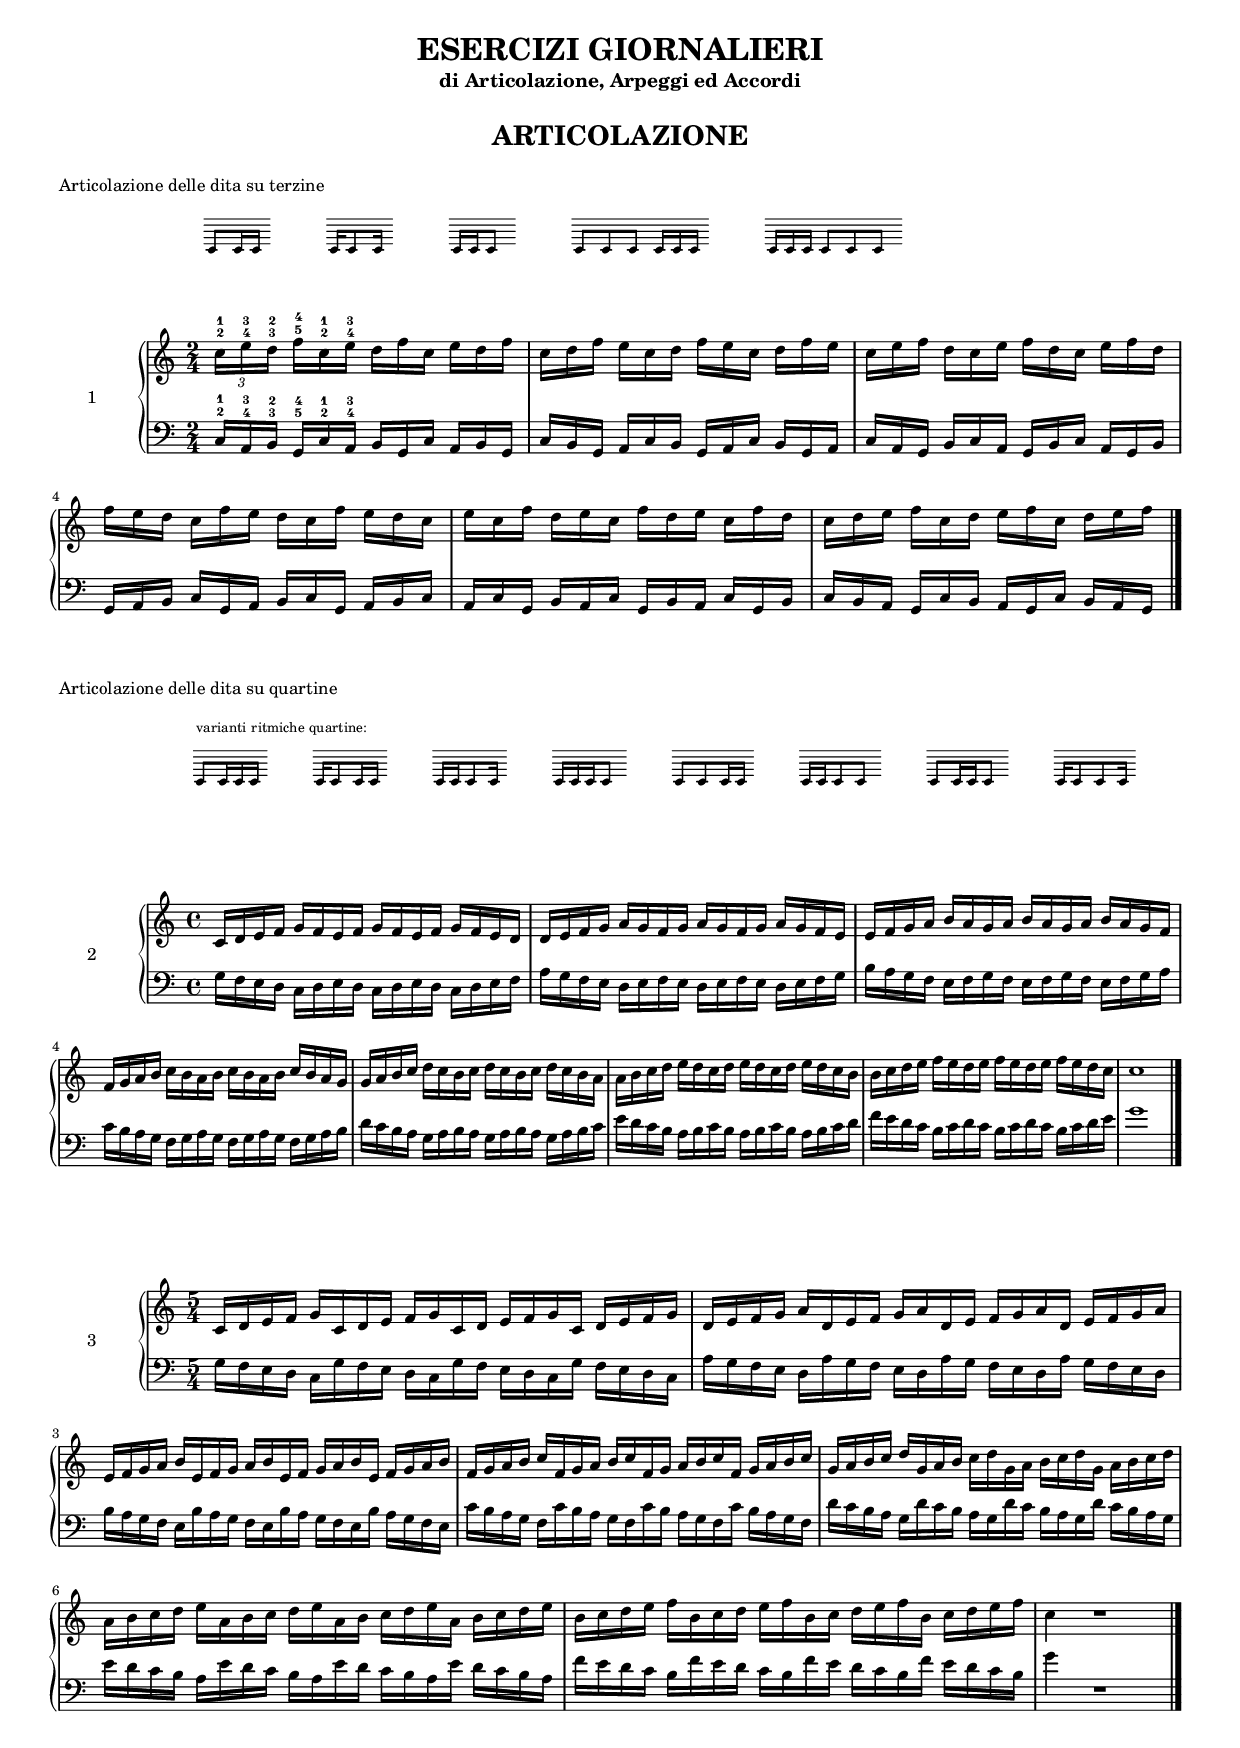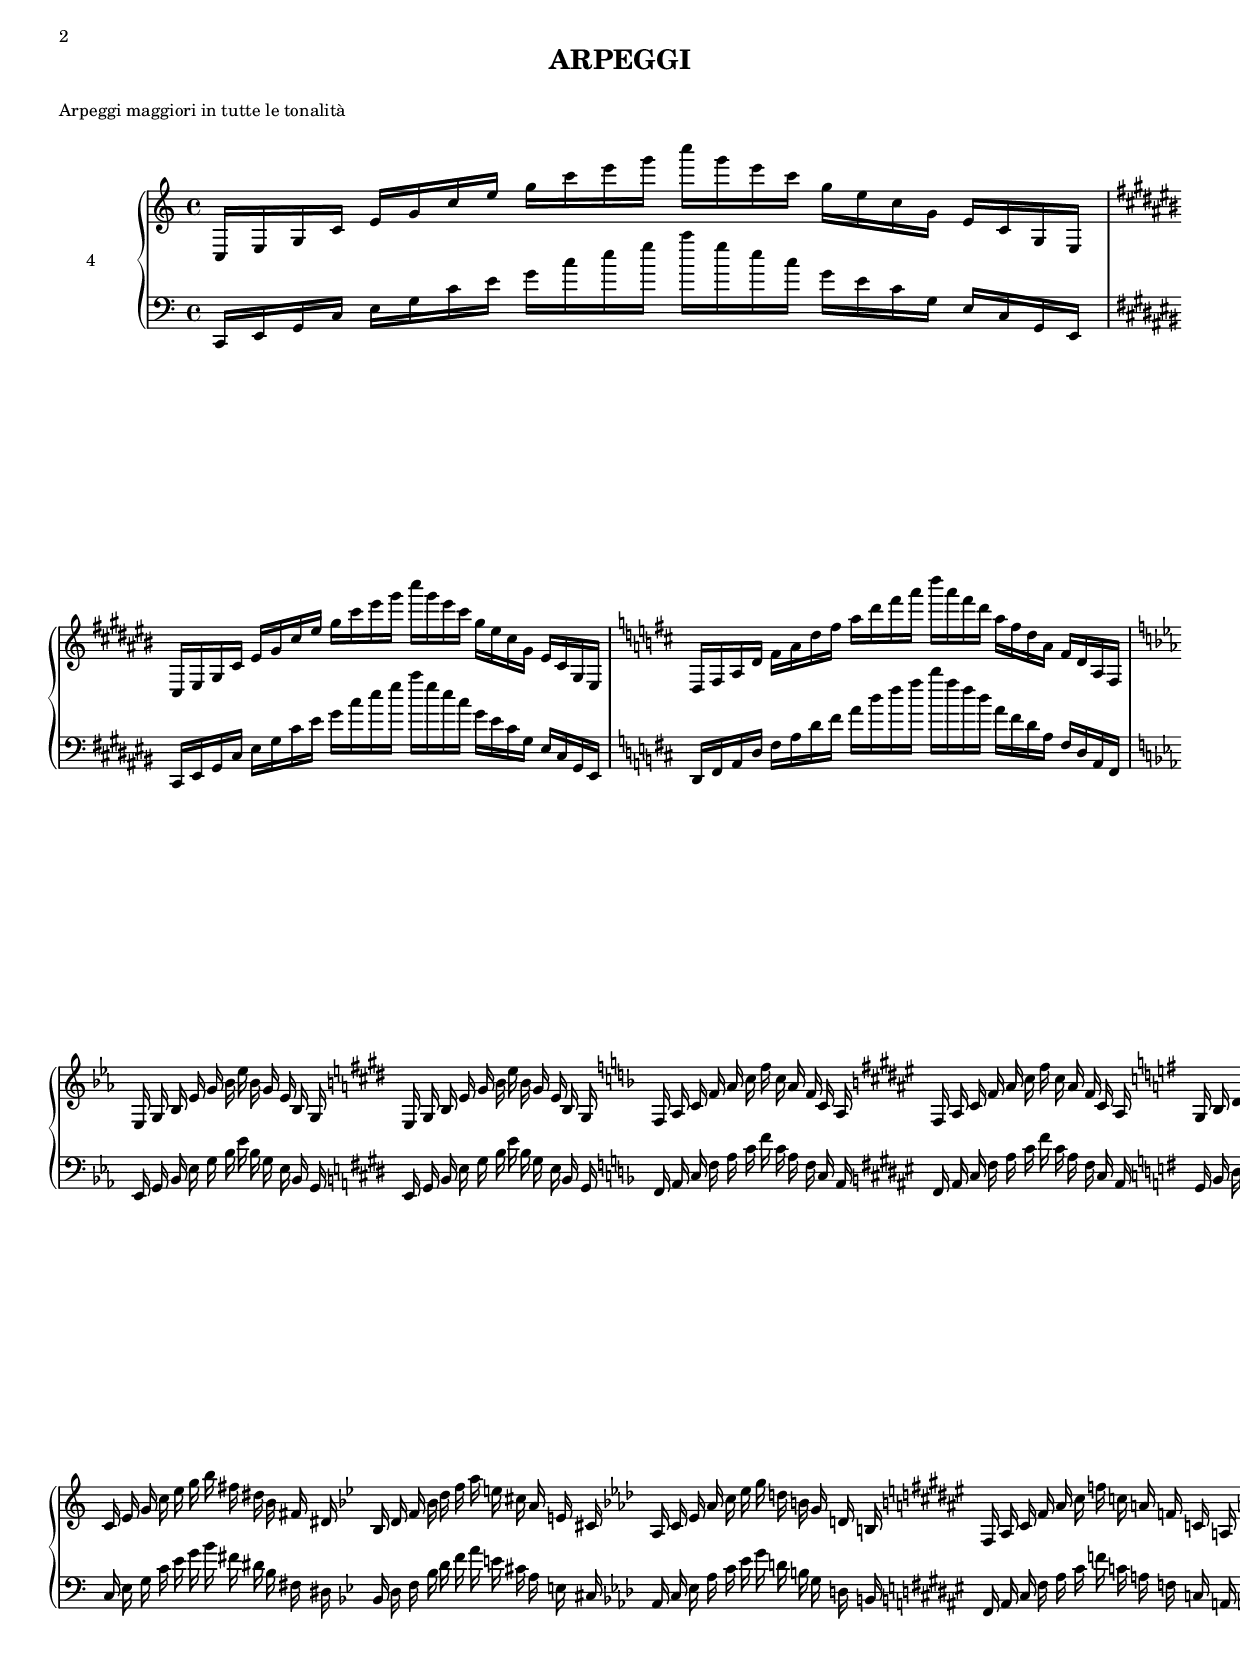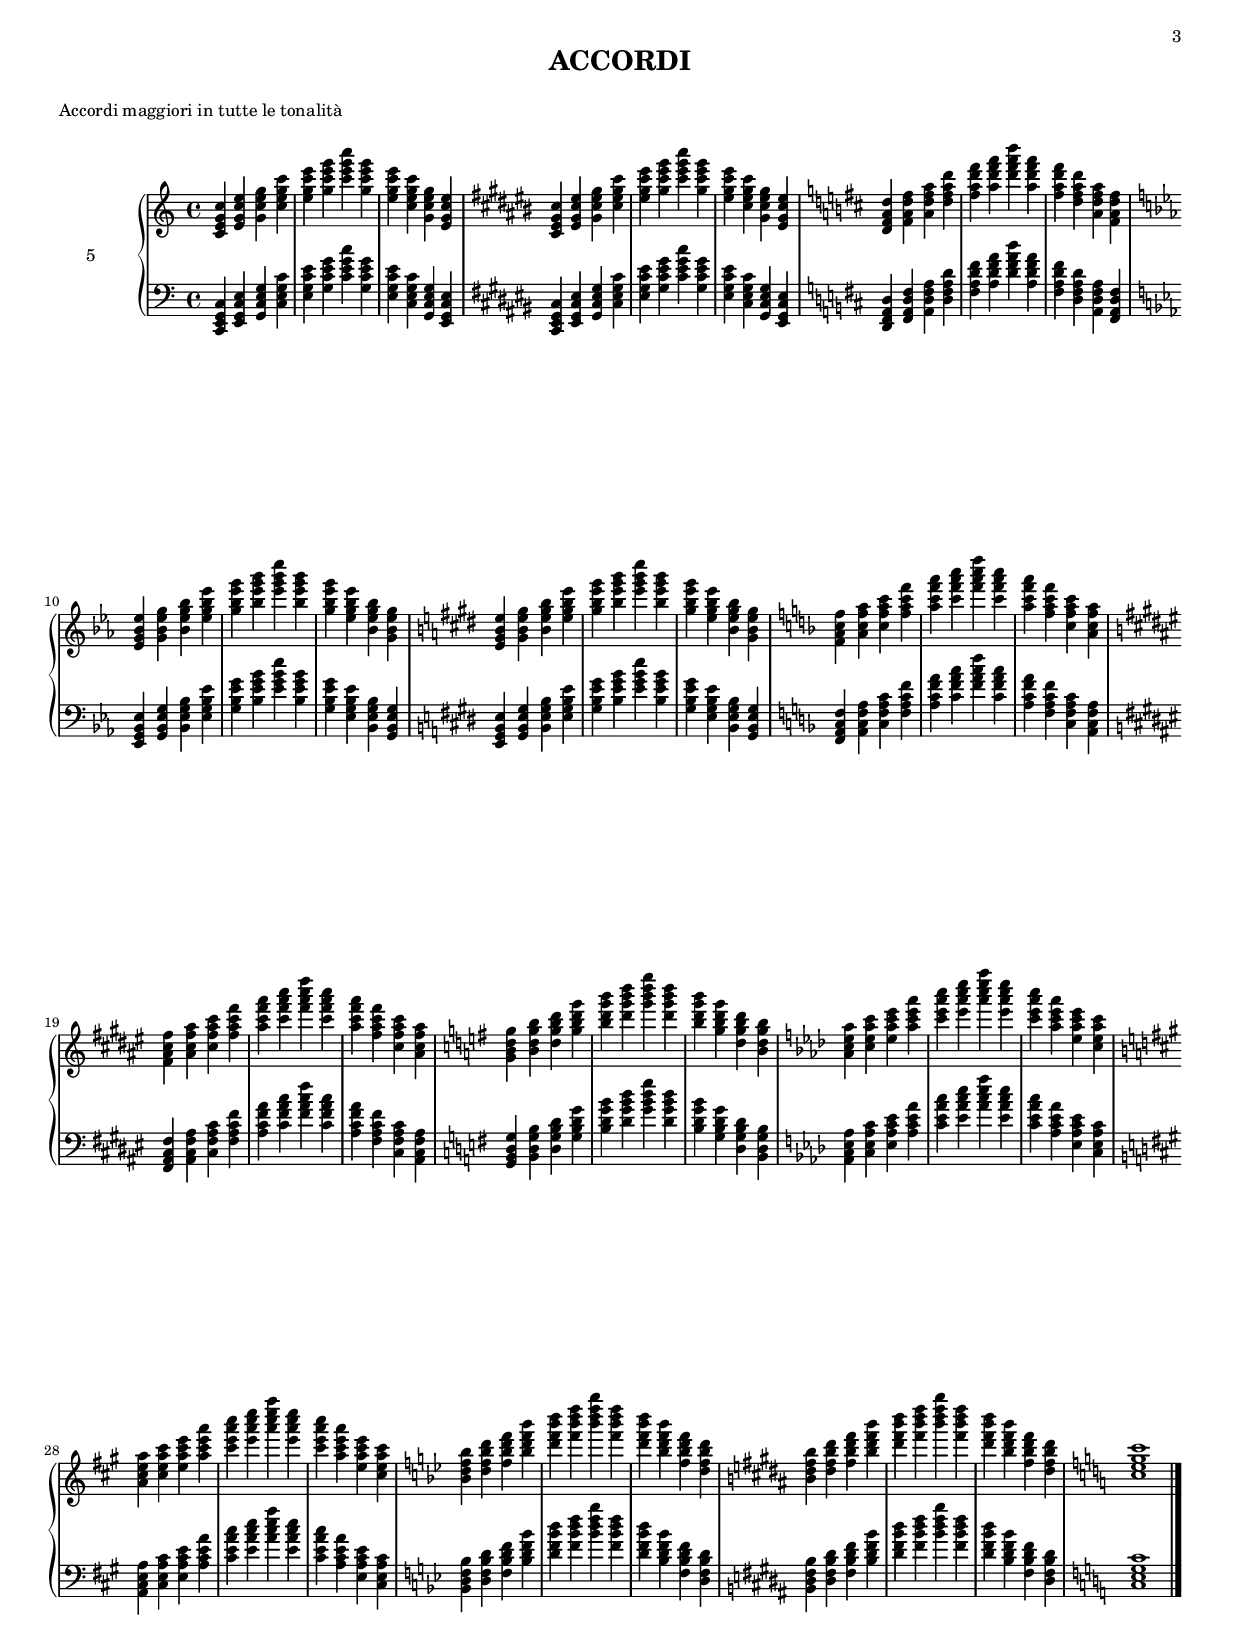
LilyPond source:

\version "2.12.3"
#(ly:set-option 'delete-intermediate-files #t)


% INCLUDES
articolazioneTerzineUpper = \relative c'' {
    \time 2/4
    \times 2/3 { c16-2-1[ e-4-3 d-3-2 ] } \override TupletNumber #'transparent = ##t 
                  \times 2/3 { f-5-4[ c-2-1 e-4-3 ] } \times 2/3 { d[ f c ] } \times 2/3 { e[ d f ] }
    \times 2/3 {   c[ d f ] } \times 2/3 { e[ c d ] } \times 2/3 { f[ e c ] } \times 2/3 { d[ f e ] }
    \times 2/3 {   c[ e f ] } \times 2/3 { d[ c e ] } \times 2/3 { f[ d c ] } \times 2/3 { e[ f d ] }
    \times 2/3 {   f[ e d ] } \times 2/3 { c[ f e ] } \times 2/3 { d[ c f ] } \times 2/3 { e[ d c ] }
    \times 2/3 {   e[ c f ] } \times 2/3 { d[ e c ] } \times 2/3 { f[ d e ] } \times 2/3 { c[ f d ] }
    \times 2/3 {   c[ d e ] } \times 2/3 { f[ c d ] } \times 2/3 { e[ f c ] } \times 2/3 { d[ e f ] }
    \bar "|."
}
articolazioneTerzineLower = \relative c {
    \time 2/4
    \override TupletNumber #'transparent = ##t
    \times 2/3 { c16-2-1[ a-4-3 b-3-2 ] }
                  \times 2/3 { g-5-4[ c-2-1 a-4-3 ] } \times 2/3 { b[ g c ] } \times 2/3 { a[ b g ] }
    \times 2/3 {   c[ b g ] } \times 2/3 { a[ c b ] } \times 2/3 { g[ a c ] } \times 2/3 { b[ g a ] }
    \times 2/3 {   c[ a g ] } \times 2/3 { b[ c a ] } \times 2/3 { g[ b c ] } \times 2/3 { a[ g b ] }
    \times 2/3 {   g[ a b ] } \times 2/3 { c[ g a ] } \times 2/3 { b[ c g ] } \times 2/3 { a[ b c ] }
    \times 2/3 {   a[ c g ] } \times 2/3 { b[ a c ] } \times 2/3 { g[ b a ] } \times 2/3 { c[ g b ] }
    \times 2/3 {   c[ b a ] } \times 2/3 { g[ c b ] } \times 2/3 { a[ g c ] } \times 2/3 { b[ a g ] }
    \bar "|."
}

articolazioneTerzineVar = \relative c' {
    \cadenzaOn
    \stopStaff
    \skip 1
    \startStaff
        c8[ c16 c16]
    \stopStaff
    \skip 1
    \startStaff
        c16[ c8 c16]
    \stopStaff
    \skip 1
    \startStaff
        c16[ c16 c8]
    \stopStaff
    \skip 1
    \startStaff
        c8[ c8 c8] c16[ c16 c16]]
    \stopStaff
    \skip 1
    \startStaff
        c16[ c16 c16] c8[ c8 c8]]
    \stopStaff
    \skip 1
    \cadenzaOff
}

articolazioneQuartineAUpper = \relative c' {
    \time 4/4 
    c16 d e f  g f e f  g f e f  g f e d
    d16 e f g  a g f g  a g f g  a g f e
    e16 f g a  b a g a  b a g a  b a g f
    f16 g a b  c b a b  c b a b  c b a g
    g16 a b c  d c b c  d c b c  d c b a
    a16 b c d  e d c d  e d c d  e d c b
    b16 c d e  f e d e  f e d e  f e d c
    c1
    \bar "|."
}
articolazioneQuartineALower = \relative c' {
    \time 4/4
    g16 f e d  c d e d  c d e d  c d e f
    a16 g f e  d e f e  d e f e  d e f g 
    b16 a g f  e f g f  e f g f  e f g a
    c16 b a g  f g a g  f g a g  f g a b
    d16 c b a  g a b a  g a b a  g a b c
    e16 d c b  a b c b  a b c b  a b c d
    f16 e d c  b c d c  b c d c  b c d e
    g1
    \bar "|."
}


articolazioneQuartineBUpper = \relative c' {
    \time 5/4
    c16 d e f  g c, d e  f g c, d  e f g c,  d e f g
    d16 e f g  a d, e f  g a d, e  f g a d,  e f g a
    e16 f g a  b e, f g  a b e, f  g a b e,  f g a b
    f16 g a b  c f, g a  b c f, g  a b c f,  g a b c
    g16 a b c  d g, a b  c d g, a  b c d g,  a b c d
    a16 b c d  e a, b c  d e a, b  c d e a,  b c d e
    b16 c d e  f b, c d  e f b, c  d e f b,  c d e f
    c4 r1
    \bar "|."
}
articolazioneQuartineBLower = \relative c' {
    \time 5/4
    g16  f e d  c g' f e  d c g' f  e d c g'  f e d c
    a'16 g f e  d a' g f  e d a' g  f e d a'  g f e d
    b'16 a g f  e b' a g  f e b' a  g f e b'  a g f e
    c'16 b a g  f c' b a  g f c' b  a g f c'  b a g f
    d'16 c b a  g d' c b  a g d' c  b a g d'  c b a g
    e'16 d c b  a e' d c  b a e' d  c b a e'  d c b a
    f'16 e d c  b f' e d  c b f' e  d c b f'  e d c b
    g'4  r1
    \bar "|."
}
articolazioneQuartineVar = \relative c' {
    \cadenzaOn
    \stopStaff
    \skip 1
    \startStaff
        c8[^\markup { \raise #2 { varianti ritmiche quartine: }} c16 c16 c16]
    \stopStaff
    \skip 1
    \startStaff
        c16[ c8 c16 c16]
    \stopStaff
    \skip 1
    \startStaff
        c16[ c16 c8 c16]
    \stopStaff
    \skip 1
    \startStaff
        c16[ c16 c16 c8]
    \stopStaff
    \skip 1
    \startStaff
        c8[ c8 c16 c16]
    \stopStaff
    \skip 1
    \startStaff
        c16[ c16 c8 c8]
    \stopStaff
    \skip 1
    \startStaff
        c8[ c16 c16 c8]
    \stopStaff
    \skip 1
    \startStaff
        c16[ c8 c8 c16]
    \stopStaff
    \skip 1
    \cadenzaOff
}

% -----------------------------------------------------------------------------------------------------------------------
% -----------------------------------------------------------------------------------------------------------------------
%                                           ARPEGGGI MAGGIORI NEI 12 TONI (4 OTTAVE)
% -----------------------------------------------------------------------------------------------------------------------
% -----------------------------------------------------------------------------------------------------------------------
arpeggiMaggioriXIIToni = {
    \cadenzaOn

	\key c \major		c,16[ e g c]			e[ g c e] 				g[ c e g]			c[ g e c]			g[ e c g]			e[ c g e]			\bar "|"
	\key cis \major		cis[ eis gis cis]		eis[ gis cis eis] 		gis[ cis eis gis]	cis[ gis eis cis]	gis[ eis cis gis]	eis[ cis gis eis]	\bar "|"
	\key d \major		d[ fis a d]				fis[ a d fis]			a[ d fis a]			d[ a fis d]			a[ fis d a] 		fis[ d a fis]		\bar "|"
	\key ees \major		ees g bes ees			g bes ees bes			g ees bes g
	\key e \major		e gis b e				gis b e b				gis e b gis
	\key f \major		f a c f					a c f c					a f c a
	\key fis \major		fis ais cis fis			ais cis fis cis			ais fis cis ais
	\key g \major		g b d g					b d g d					b g d b
	\key aes \major		aes c ees aes			c ees aes ees			c aes ees c
	\key a \major		a cis e a				cis e a e				cis a e cis
	\key bes \major		bes d f bes				d f bes f				d bes f d
	\key b \major		b dis fis b				dis fis b fis			dis b fis dis

    \bar "||"

	\key c \major		c e g c					e g b fis				dis b fis dis
	\key bes \major		bes d f bes				d f  a e				cis a e cis
	\key aes \major		aes c ees aes			c ees g d				b g d b
	\key fis \major		fis ais cis fis			ais cis f c				a f c a
    \key e \major		e gis b e				gis b ees bes			g ees bes g
	\key d \major		d fis a d				fis a cis gis			eis cis gis eis
	\key c \major		c e g c					e g c g					e c g e
	\key c \major		c2.

%	\key c \major		c e g c					e g b fis				dis b fis dis
%	\key bes \major		bes d f bes				d f  a e				cis a e cis
%	\key a \major		a cis e a				cis e aes ees			c aes ees c
%	\key aes \major		aes c ees aes			c ees g d				b g d b
%	\key g \major		g b d g					b d fis cis				ais fis cis ais
%	\key fis \major		fis ais cis fis			ais cis f c				a f c a
%	\key f \major		f a c f					a c ees bes				g ees bes g
%	\key ees \major		ees g bes ees			g bes d a 				fis	d a fis
%	\key d \major		d fis a d				fis a cis gis			eis cis gis eis
%	\key cis \major		cis eis gis cis			eis gis c g				e c g e
%	\key c \major		c2.

    \cadenzaOff
    \bar "|."
}


arpeggioEstesoDueOttave = {
    \time 3/4
	\key c \major		c,16 e g c				e g c g					e c g e
	\key cis \major		cis eis gis cis			eis gis cis gis			eis cis gis eis
	\key d \major		d fis a d				fis a d a 				fis	d a fis
	\key ees \major		ees g bes ees			g bes ees bes			g ees bes g
	\key e \major		e gis b e				gis b e b				gis e b gis
	\key f \major		f a c f					a c f c					a f c a
	\key fis \major		fis ais cis fis			ais cis fis cis			ais fis cis ais
	\key g \major		g b d g					b d g d					b g d b
	\key aes \major		aes c ees aes			c ees aes ees			c aes ees c
	\key a \major		a cis e a				cis e a e				cis a e cis
	\key bes \major		bes d f bes				d f bes f				d bes f d
	\key b \major		b dis fis b				dis fis b fis			dis b fis dis

    \bar "||"

	\key c \major		c e g c					e g b fis				dis b fis dis
	\key bes \major		bes d f bes				d f  a e				cis a e cis
	\key aes \major		aes c ees aes			c ees g d				b g d b
	\key fis \major		fis ais cis fis			ais cis f c				a f c a
    \key e \major		e gis b e				gis b ees bes			g ees bes g
	\key d \major		d fis a d				fis a cis gis			eis cis gis eis
	\key c \major		c e g c					e g c g					e c g e
	\key c \major		c2.

%	\key c \major		c e g c					e g b fis				dis b fis dis
%	\key bes \major		bes d f bes				d f  a e				cis a e cis
%	\key a \major		a cis e a				cis e aes ees			c aes ees c
%	\key aes \major		aes c ees aes			c ees g d				b g d b
%	\key g \major		g b d g					b d fis cis				ais fis cis ais
%	\key fis \major		fis ais cis fis			ais cis f c				a f c a
%	\key f \major		f a c f					a c ees bes				g ees bes g
%	\key ees \major		ees g bes ees			g bes d a 				fis	d a fis
%	\key d \major		d fis a d				fis a cis gis			eis cis gis eis
%	\key cis \major		cis eis gis cis			eis gis c g				e c g e
%	\key c \major		c2.
	
    \bar "|."
}

arpeggioEstesoDueOttaveVar = \relative c' {
    \cadenzaOn
    \stopStaff
    \skip 1
    \startStaff
	\bar ".|:"
	c16[ e g c]			e[ g c g]		e[ c g e]
	\bar ":|."
	cis
	\stopStaff
    \skip 1
    \cadenzaOff
}

% -----------------------------------------------------------------------------------------------------------------------
% -----------------------------------------------------------------------------------------------------------------------
%                                           ACORDI MAGGIORI NEI 12 TONI (2 OTTAVE)
% -----------------------------------------------------------------------------------------------------------------------
% -----------------------------------------------------------------------------------------------------------------------
accordiMaggioriXIIToni = {
    \time 4/4

	\key c \major
	<c e g c>4				<e g c e>4				<g c e g>4				<c e g c>4
	<e g c e>4				<g c e g>4				<c e g c>4				<g c e g>4
	<e g c e>4				<c e g c>4				<g c e g>4				<e g c e>4

	\key cis \major
	<cis eis gis cis>4		<eis gis cis eis>4		<gis cis eis gis>4		<cis eis gis cis>4
	<eis gis cis eis>4		<gis cis eis gis>4		<cis eis gis cis>4		<gis cis eis gis>4
	<eis gis cis eis>4		<cis eis gis cis>4		<gis cis eis gis>4		<eis gis cis eis>4

	\key d \major
	<d fis a d>4			<fis a d fis>4			<a d fis a>4			<d fis a d>4
	<fis a d fis>4			<a d fis a>4			<d fis a d>4			<a d fis a>4
	<fis a d fis>4			<d fis a d>4			<a d fis a>4			<fis a d fis>4

	\key ees \major
	<ees g bes ees>4		<g bes ees g>4			<bes ees g bes>4		<ees g bes ees>4
	<g bes ees g>4			<bes ees g bes>4		<ees g bes ees>4		<bes ees g bes>4
	<g bes ees g>4			<ees g bes ees>4		<bes ees g bes>4		<g bes ees g>4

	\key e \major
	<e gis b e>4			<gis b e gis>4			<b e gis b>4			<e gis b e>4
	<gis b e gis>4			<b e gis b>4			<e gis b e>4			<b e gis b>4
	<gis b e gis>4			<e gis b e>4			<b e gis b>4			<gis b e gis>4

	\key f \major
	<f a c f>4				<a c f a>4				<c f a c>4				<f a c f>4
	<a c f a>4				<c f a c>4				<f a c f>4				<c f a c>4
	<a c f a>4				<f a c f>4				<c f a c>4				<a c f a>4

	\key fis \major
	<fis ais cis fis>4		<ais cis fis ais>4		<cis fis ais cis>4		<fis ais cis fis>4
	<ais cis fis ais>4		<cis fis ais cis>4		<fis ais cis fis>4		<cis fis ais cis>4
	<ais cis fis ais>4		<fis ais cis fis>4		<cis fis ais cis>4		<ais cis fis ais>4

	\key g \major
	<g b d g>4				<b d g b>4				<d g b d>4				<g b d g>4
	<b d g b>4				<d g b d>4				<g b d g>4				<d g b d>4
	<b d g b>4				<g b d g>4				<d g b d>4				<b d g b>4

	\key aes \major
	<aes c ees aes>4		<c ees aes c>4			<ees aes c ees>4		<aes c ees aes>4
	<c ees aes c>4			<ees aes c ees>4		<aes c ees aes>4		<ees aes c ees>4
	<c ees aes c>4			<aes c ees aes>4		<ees aes c ees>4		<c ees aes c>4

	\key a \major
	<a cis e a>4			<cis e a cis>4			<e a cis e>4			<a cis e a>4
	<cis e a cis>4			<e a cis e>4			<a cis e a>4			<e a cis e>4
	<cis e a cis>4			<a cis e a>4			<e a cis e>4			<cis e a cis>4

	\key bes \major
	<bes d f bes>4			<d f bes d>4			<f bes d f>4			<bes d f bes>4
	<d f bes d>4			<f bes d f>4			<bes d f bes>4			<f bes d f>4
	<d f bes d>4			<bes d f bes>4			<f bes d f>4			<d f bes d>4

	\key b \major
	<b dis fis b>4			<dis fis b dis>4		<fis b dis fis>4		<b dis fis b>4
	<dis fis b dis>4		<fis b dis fis>4		<b dis fis b>4			<fis b dis fis>4
	<dis fis b dis>4		<b dis fis b>4			<fis b dis fis>4		<dis fis b dis>4

	\key c \major
	<c e g c>1

    \bar "|."
}



#(set-global-staff-size 15)


\book {
    \paper { print-all-headers = ##t }
    \header {
        title    = \markup {\larger "ESERCIZI GIORNALIERI"}
        subtitle = "di Articolazione, Arpeggi ed Accordi"
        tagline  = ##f
    }
	\markup { \vspace #1 }


    % -------------------------------------------------------------------------------------------------------------------
    %   ARTICOLAZIONE - TERZINE CON VARIANTI
    % -------------------------------------------------------------------------------------------------------------------   
    \score {
        \new Staff \with {
            \remove "Time_signature_engraver"
            fontSize = #-2
            \override StaffSymbol #'staff-space = #(magstep -2)
            firstClef = ##f
        } << \articolazioneTerzineVar >>
		\header {
            title    = "ARTICOLAZIONE"
			subtitle = ##f
			piece    =  \markup { \column { "Articolazione delle dita su terzine" \null } }
	    }
	    \layout { \context { \override VerticalAlignment #'forced-distance = #8 } }
	    \midi { \context { \Score tempoWholesPerMinute = #(ly:make-moment 120 8) } }
    }
    \score {
        \new PianoStaff \with { midiInstrument = #"acoustic grand" }
		<<
            \set PianoStaff.instrumentName = \markup { "1" }
            \new Staff = "treble" << \clef violin \articolazioneTerzineUpper >>
            \new Staff = "bass"   << \clef bass \articolazioneTerzineLower >>
        >>
		\header {
            title    = ##f
			subtitle = ##f
%			opus     = \markup { \bold \smaller { (\note #"8"#1 = 120) } }
			piece    = ##f
	    }
    }
    % -------------------------------------------------------------------------------------------------------------------


	% -------------------------------------------------------------------------------------------------------------------
    %   ARTICOLAZIONE - QUARTINE CON VARIANTI
    % -------------------------------------------------------------------------------------------------------------------   
    \score {
        \new Staff \with {
            \remove "Time_signature_engraver"
            fontSize = #-2
            \override StaffSymbol #'staff-space = #(magstep -2)
            firstClef = ##f
        } { \articolazioneQuartineVar }
		\header {
            title    = ##f
			subtitle = ##f
			piece    = \markup { \column { "Articolazione delle dita su quartine" \null } }
	    }
    }
    \score {
        \new PianoStaff \with { midiInstrument = #"acoustic grand" }
		<<
            \set PianoStaff.instrumentName = \markup { "2" }
            \new Staff = "treble" << \clef violin \articolazioneQuartineAUpper >>
            \new Staff = "bass"   << \clef bass \articolazioneQuartineALower >>
        >>
		\header {
            title    = ##f
			subtitle = ##f
%			opus     = \markup { \bold \smaller { (\note #"4"#1 = 120) } }
			piece    = \markup { \column { \null \null } }
	    }
	    \layout { \context { \override VerticalAlignment #'forced-distance = #8 } }
	    \midi { \context { \Score tempoWholesPerMinute = #(ly:make-moment 120 4) } }
    }
    \score {
        \new PianoStaff \with { midiInstrument = #"acoustic grand" }
		<<
            \set PianoStaff.instrumentName = \markup { "3" }
            \new Staff = "treble" << \clef violin \articolazioneQuartineBUpper >>
            \new Staff = "bass"   << \clef bass \articolazioneQuartineBLower >>
        >>
		\header {
            title    = ##f
			subtitle = ##f
%			opus     = \markup { \bold \smaller { (\note #"4"#1 = 120) } }
			piece    = \markup { \column { \null \null } }
	    }
	    \layout { \context { \override VerticalAlignment #'forced-distance = #8 } }
	    \midi { \context { \Score tempoWholesPerMinute = #(ly:make-moment 120 4) } }
    }
    % -------------------------------------------------------------------------------------------------------------------

	\pageBreak

    % -------------------------------------------------------------------------------------------------------------------
    %   ARPEGGGI - MAGGIORI 12 TONI
    % -------------------------------------------------------------------------------------------------------------------
	\score {
        \new PianoStaff \with { midiInstrument = #"acoustic grand" }
		 <<
            \set PianoStaff.instrumentName = \markup { "4" }
            \new Staff = "treble" << \clef violin \relative c' \arpeggiMaggioriXIIToni >>
            \new Staff = "bass" << \clef bass \relative c \arpeggiMaggioriXIIToni >>
        >>
		\header {
            title    = "ARPEGGI"
			subtitle = ##f
%			opus     = \markup { \bold \smaller { (\note #"4"#1 = 120) } }
			piece    = \markup { \column { "Arpeggi maggiori in tutte le tonalità" \null } }
	    }
	    \layout { \context { \override VerticalAlignment #'forced-distance = #8 } }
	    \midi { \context { \Score tempoWholesPerMinute = #(ly:make-moment 120 4) } }
    }
    % -------------------------------------------------------------------------------------------------------------------

	\pageBreak

    % -------------------------------------------------------------------------------------------------------------------
    %   ACCORDI - MAGGIORI 12 TONI
    % -------------------------------------------------------------------------------------------------------------------
	\score {
        \new PianoStaff \with { midiInstrument = #"acoustic grand" }
		 <<
            \set PianoStaff.instrumentName = \markup { "5" }
            \new Staff = "treble" << \clef violin \relative c' \accordiMaggioriXIIToni >>
            \new Staff = "bass" << \clef bass \relative c, \accordiMaggioriXIIToni >>
        >>
		\header {
            title    = "ACCORDI"
			subtitle = ##f
%			opus     = \markup { \bold \smaller { (\note #"4"#1 = 120) } }
			piece    = \markup { \column { "Accordi maggiori in tutte le tonalità" \null } }
	    }
	    \layout { \context { \override VerticalAlignment #'forced-distance = #8 } }
	    \midi { \context { \Score tempoWholesPerMinute = #(ly:make-moment 120 4) } }
    }
    % -------------------------------------------------------------------------------------------------------------------
}